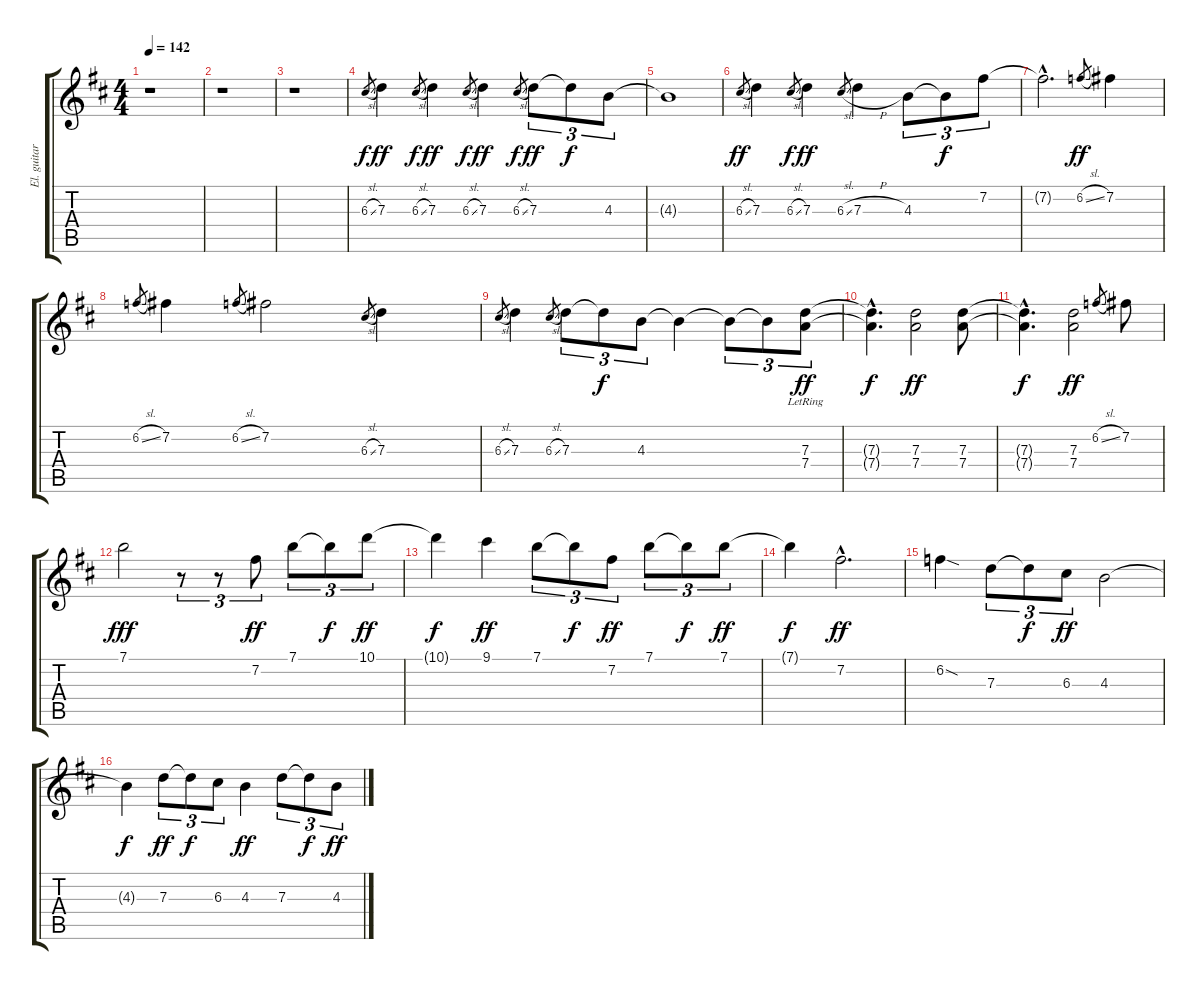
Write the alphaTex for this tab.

\track ("El. guitar 2" "El. guitar") {instrument overdrivenguitar}
\staff {score tabs}
\tuning (E4 B3 G3 D3 A2 E2) {hide}
\ts (4 4)
\tempo 142
\clef g2
\ks bminor
r.1{dy f} |
r.1 |
r.1 |
6.3{sl}.8{gr} 7.3.4{dy ff} 6.3{sl}.8{gr dy f} 7.3.4{dy ff} 6.3{sl}.8{gr dy f} 7.3.4{dy ff} 6.3{sl}.8{gr dy f} 7.3.8{tu (3 2) dy ff} 7.3{t}.8{tu (3 2) dy f} 4.3.8{tu (3 2)} |
4.3{t}.1 |
6.3{sl}.8{gr dy ff} 7.3.4 6.3{sl}.8{gr dy f} 7.3.4{dy ff} 6.3{sl}.8{gr} 7.3{h}.4 4.3.8{tu (3 2)} 4.3{t}.8{tu (3 2) dy f} 7.2.8{tu (3 2)} |
7.2{hac t}.2{d} 6.2{sl}.8{gr dy ff} 7.2.4 |
6.2{sl}.8{gr} 7.2.4 6.2{sl}.8{gr} 7.2.2 6.3{sl}.8{gr} 7.3.4 |
6.3{sl}.8{gr} 7.3.4 6.3{sl}.8{gr} 7.3.8{tu (3 2)} 7.3{t}.8{tu (3 2) dy f} 4.3.8{tu (3 2)} 4.3{t}.4 4.3{t}.8{tu (3 2)} 4.3{t}.8{tu (3 2)} (7.3 7.4{lr}).8{tu (3 2) dy ff} |
(7.3{hac t} 7.4{hac t}).4{d dy f} (7.3 7.4).2{dy ff} (7.3 7.4).8 |
(7.3{hac t} 7.4{hac t}).4{d dy f} (7.3 7.4).2{dy ff} 6.2{sl}.8{gr} 7.2.8 |
7.1.2{dy fff} r.8{tu (3 2)} r.8{tu (3 2)} 7.2.8{tu (3 2) dy ff} 7.1.8{tu (3 2)} 7.1{t}.8{tu (3 2) dy f} 10.1.8{tu (3 2) dy ff} |
10.1{t}.4{dy f} 9.1.4{dy ff} 7.1.8{tu (3 2)} 7.1{t}.8{tu (3 2) dy f} 7.2.8{tu (3 2) dy ff} 7.1.8{tu (3 2)} 7.1{t}.8{tu (3 2) dy f} 7.1.8{tu (3 2) dy ff} |
7.1{t}.4{dy f} 7.2{hac}.2{d dy ff} |
6.2{sod}.4 7.3.8{tu (3 2)} 7.3{t}.8{tu (3 2) dy f} 6.3.8{tu (3 2) dy ff} 4.3.2 |
4.3{t}.4{dy f} 7.3.8{tu (3 2) dy ff} 7.3{t}.8{tu (3 2) dy f} 6.3.8{tu (3 2)} 4.3.4{dy ff} 7.3.8{tu (3 2)} 7.3{t}.8{tu (3 2) dy f} 4.3.8{tu (3 2) dy ff}
